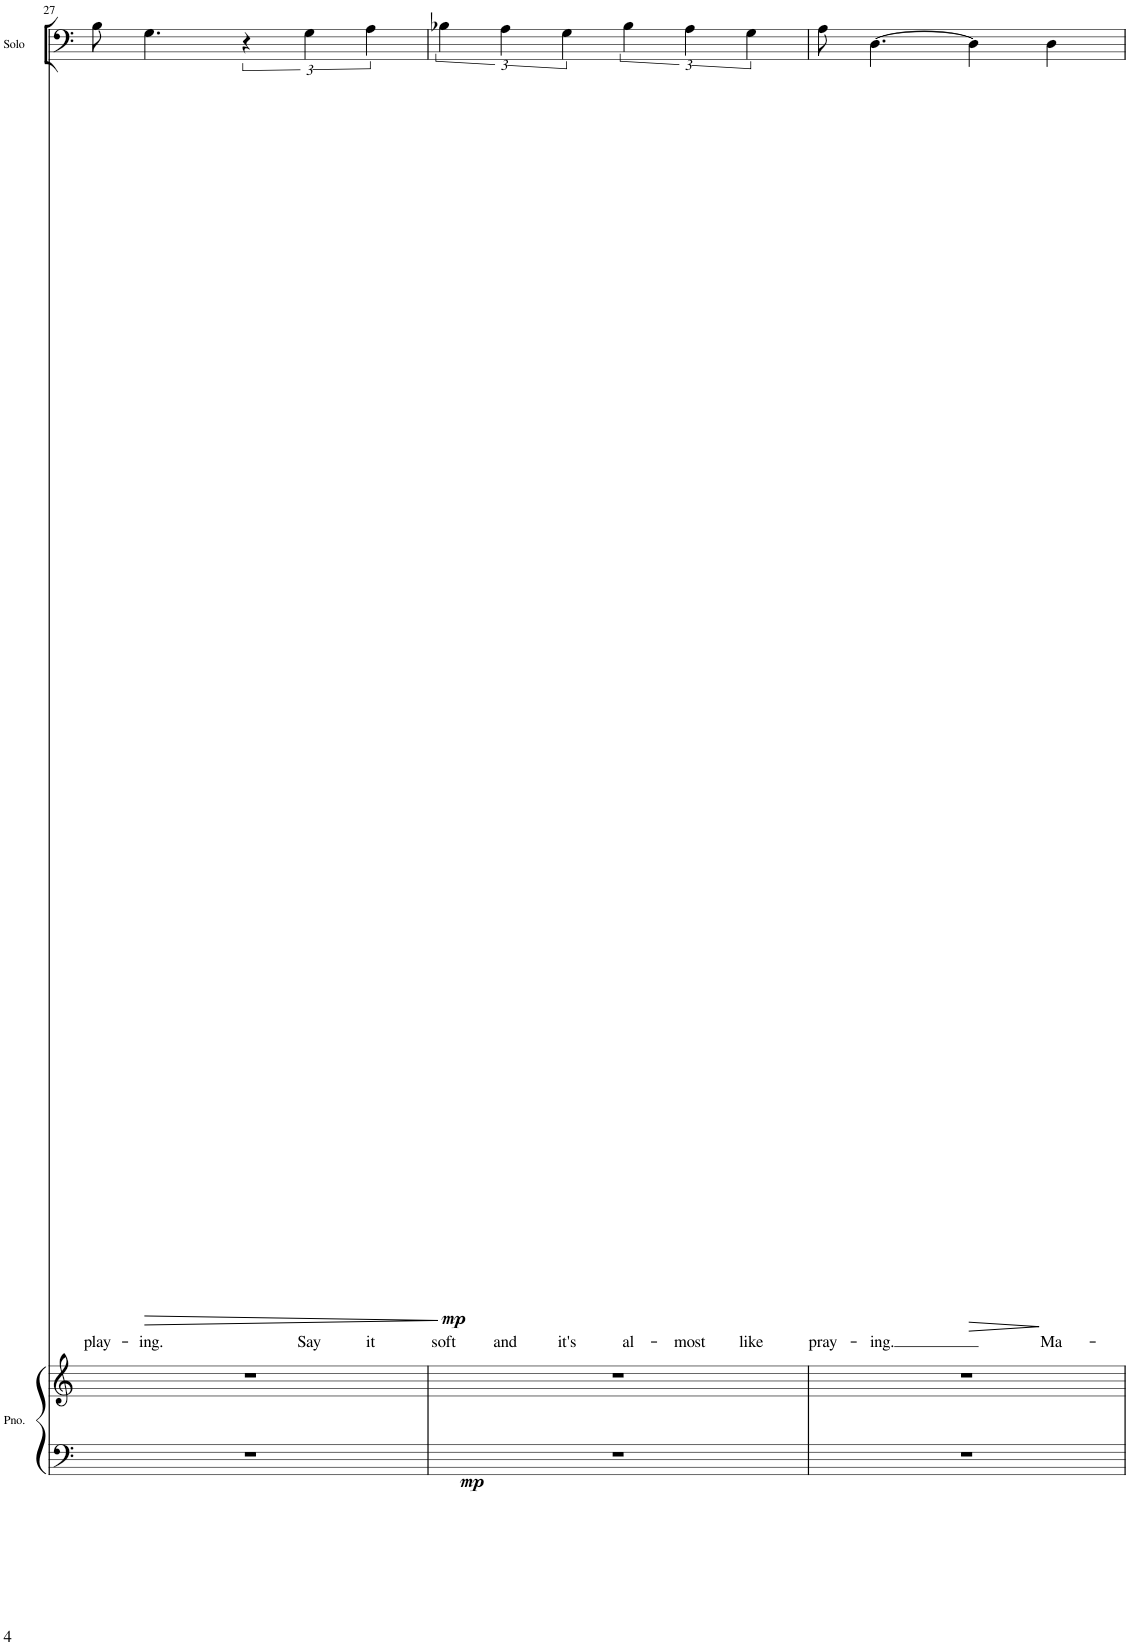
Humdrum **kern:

**kern	**text	**dynam
*part1	*part1	*part1
*staff1	*staff1	*staff1
*I"Bass Solo	*	*
*I'Solo	*	*
!!LO:PB:g=z
*clefF4	*	*
*k[]	*	*
*M4/4	*	*
*met(c)	*	*
=27	=27	=27
!	!LO:LY:b	!
8B\	play-	.
!	!LO:LY:b	!LO:HP:b
4.G\	-ing.	>
!	!	!LO:DY:n=1:b
6r	.	] mp
!	!LO:LY:b	!
6G\	Say	.
!	!LO:LY:b	!
6A\	it	.
=28	=28	=28
!	!LO:LY:b	!
6B-X\	soft	.
!	!LO:LY:b	!
6A\	and	.
!	!LO:LY:b	!
6G\	it's	.
!	!LO:LY:b	!
6B-\	al-	.
!	!LO:LY:b	!
6A\	-most	.
!	!LO:LY:b	!
6G\	like	.
=29	=29	=29
!	!LO:LY:b	!
8A\	pray-	.
!	!LO:LY:b	!
[4.D\	-ing.	.
!	!	!LO:HP:b
4D\]	.	>
!	!LO:LY:b	!
4D\	Ma-	]
=	=	=
*-	*-	*-
